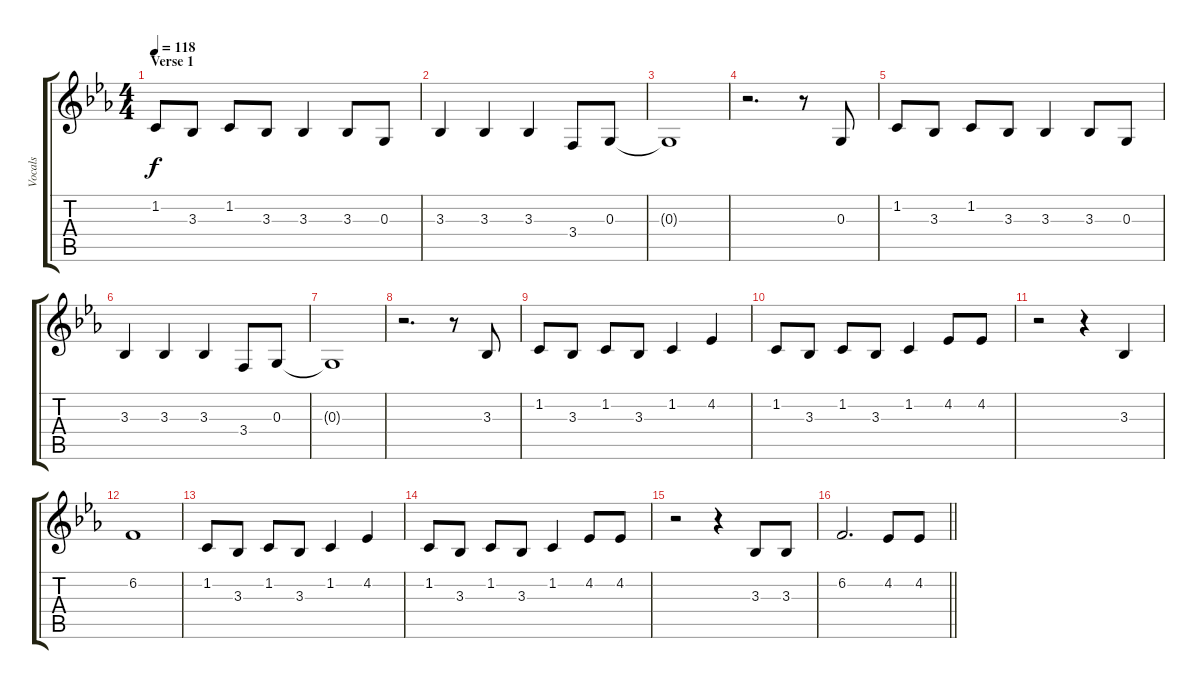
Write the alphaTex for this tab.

\track ("Vocals" "Vocals") {instrument violin}
\staff {score tabs}
\tuning (E4 B3 G3 D3 A2 E2) {hide}
\ts (4 4)
\section ("" "Verse 1")
\tempo 118
\clef g2
\ks eb
1.2.8{dy f} 3.3.8 1.2.8 3.3.8 3.3.4 3.3.8 0.3.8 |
3.3.4 3.3.4 3.3.4 3.4.8 0.3.8 |
0.3{t}.1 |
r.2{d} r.8 0.3.8 |
1.2.8 3.3.8 1.2.8 3.3.8 3.3.4 3.3.8 0.3.8 |
3.3.4 3.3.4 3.3.4 3.4.8 0.3.8 |
0.3{t}.1 |
r.2{d} r.8 3.3.8 |
1.2.8 3.3.8 1.2.8 3.3.8 1.2.4 4.2.4 |
1.2.8 3.3.8 1.2.8 3.3.8 1.2.4 4.2.8 4.2.8 |
r.2 r.4 3.3.4 |
6.2.1 |
1.2.8 3.3.8 1.2.8 3.3.8 1.2.4 4.2.4 |
1.2.8 3.3.8 1.2.8 3.3.8 1.2.4 4.2.8 4.2.8 |
r.2 r.4 3.3.8 3.3.8 |
\barLineRight lightlight
6.2.2{d} 4.2.8 4.2.8
